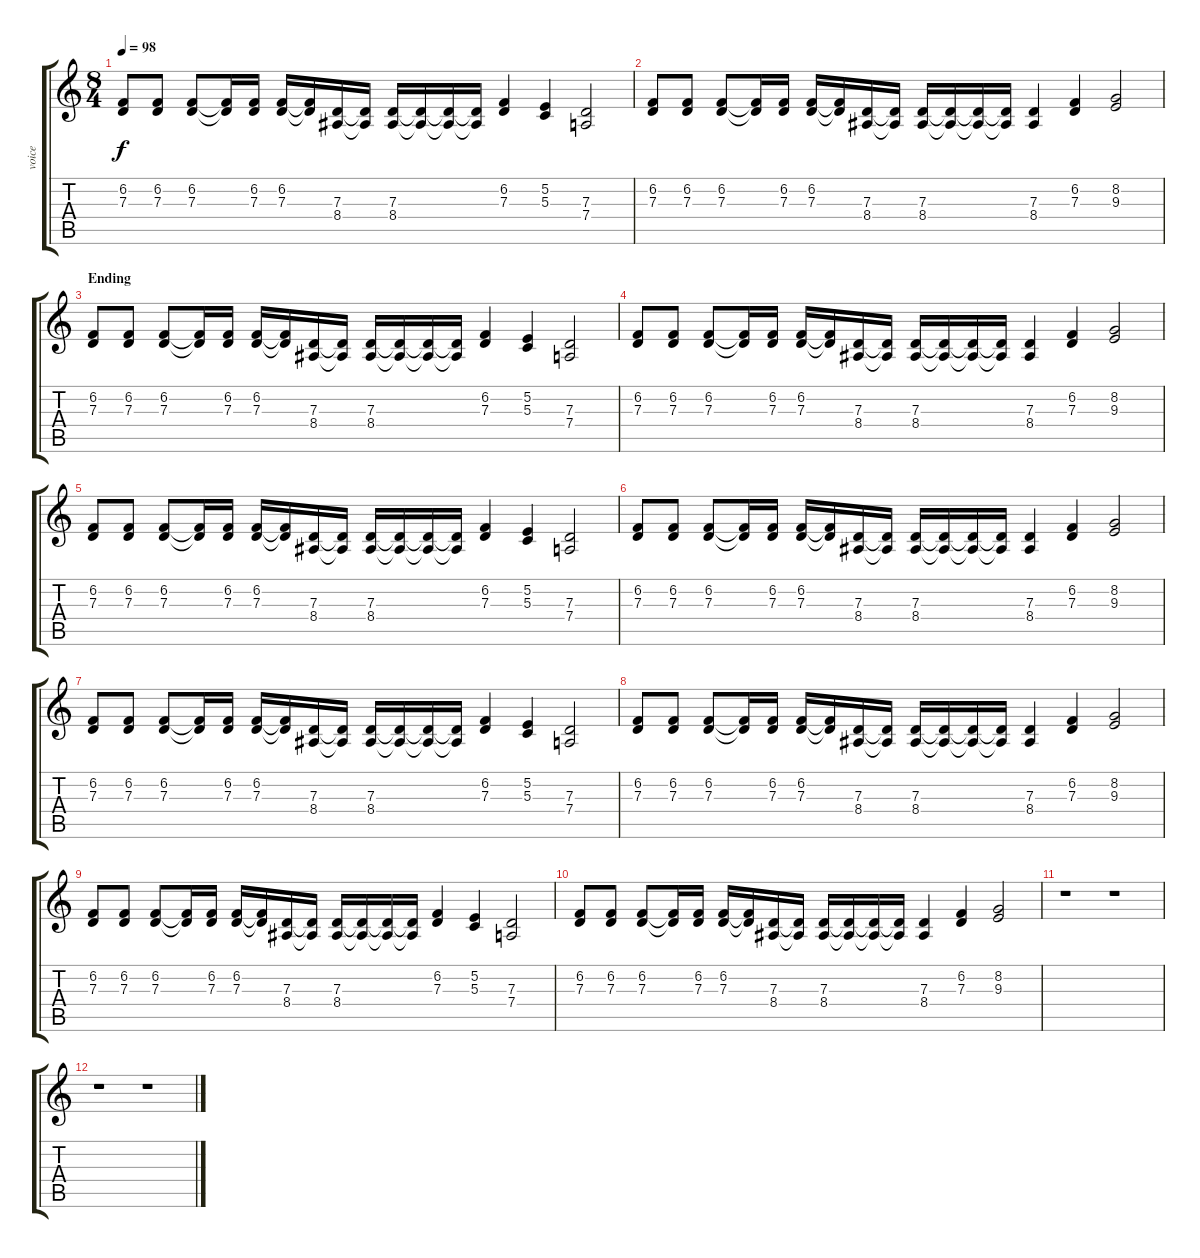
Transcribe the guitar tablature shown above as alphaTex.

\track ("voice" "voice") {instrument clarinet}
\staff {score tabs}
\tuning (E4 B3 G3 D3 A2 E2) {hide}
\ts (8 4)
\tempo 98
\clef g2
\ks c
(6.2 7.3).8{dy f} (6.2 7.3).8 (6.2 7.3).8 (6.2{t} 7.3{t}).16 (6.2 7.3).16 (6.2 7.3).16 (6.2{t} 7.3{t}).16 (7.3 8.4).16 (7.3{t} 8.4{t}).16 (7.3 8.4).16 (7.3{t} 8.4{t}).16 (7.3{t} 8.4{t}).16 (7.3{t} 8.4{t}).16 (6.2 7.3).4 (5.2 5.3).4 (7.3 7.4).2 |
(6.2 7.3).8 (6.2 7.3).8 (6.2 7.3).8 (6.2{t} 7.3{t}).16 (6.2 7.3).16 (6.2 7.3).16 (6.2{t} 7.3{t}).16 (7.3 8.4).16 (7.3{t} 8.4{t}).16 (7.3 8.4).16 (7.3{t} 8.4{t}).16 (7.3{t} 8.4{t}).16 (7.3{t} 8.4{t}).16 (7.3 8.4).4 (6.2 7.3).4 (8.2 9.3).2 |
\section ("" "Ending")
(6.2 7.3).8 (6.2 7.3).8 (6.2 7.3).8 (6.2{t} 7.3{t}).16 (6.2 7.3).16 (6.2 7.3).16 (6.2{t} 7.3{t}).16 (7.3 8.4).16 (7.3{t} 8.4{t}).16 (7.3 8.4).16 (7.3{t} 8.4{t}).16 (7.3{t} 8.4{t}).16 (7.3{t} 8.4{t}).16 (6.2 7.3).4 (5.2 5.3).4 (7.3 7.4).2 |
(6.2 7.3).8 (6.2 7.3).8 (6.2 7.3).8 (6.2{t} 7.3{t}).16 (6.2 7.3).16 (6.2 7.3).16 (6.2{t} 7.3{t}).16 (7.3 8.4).16 (7.3{t} 8.4{t}).16 (7.3 8.4).16 (7.3{t} 8.4{t}).16 (7.3{t} 8.4{t}).16 (7.3{t} 8.4{t}).16 (7.3 8.4).4 (6.2 7.3).4 (8.2 9.3).2 |
(6.2 7.3).8 (6.2 7.3).8 (6.2 7.3).8 (6.2{t} 7.3{t}).16 (6.2 7.3).16 (6.2 7.3).16 (6.2{t} 7.3{t}).16 (7.3 8.4).16 (7.3{t} 8.4{t}).16 (7.3 8.4).16 (7.3{t} 8.4{t}).16 (7.3{t} 8.4{t}).16 (7.3{t} 8.4{t}).16 (6.2 7.3).4 (5.2 5.3).4 (7.3 7.4).2 |
(6.2 7.3).8 (6.2 7.3).8 (6.2 7.3).8 (6.2{t} 7.3{t}).16 (6.2 7.3).16 (6.2 7.3).16 (6.2{t} 7.3{t}).16 (7.3 8.4).16 (7.3{t} 8.4{t}).16 (7.3 8.4).16 (7.3{t} 8.4{t}).16 (7.3{t} 8.4{t}).16 (7.3{t} 8.4{t}).16 (7.3 8.4).4 (6.2 7.3).4 (8.2 9.3).2 |
(6.2 7.3).8 (6.2 7.3).8 (6.2 7.3).8 (6.2{t} 7.3{t}).16 (6.2 7.3).16 (6.2 7.3).16 (6.2{t} 7.3{t}).16 (7.3 8.4).16 (7.3{t} 8.4{t}).16 (7.3 8.4).16 (7.3{t} 8.4{t}).16 (7.3{t} 8.4{t}).16 (7.3{t} 8.4{t}).16 (6.2 7.3).4 (5.2 5.3).4 (7.3 7.4).2 |
(6.2 7.3).8{volume 7} (6.2 7.3).8 (6.2 7.3).8 (6.2{t} 7.3{t}).16 (6.2 7.3).16 (6.2 7.3).16 (6.2{t} 7.3{t}).16 (7.3 8.4).16 (7.3{t} 8.4{t}).16 (7.3 8.4).16 (7.3{t} 8.4{t}).16 (7.3{t} 8.4{t}).16 (7.3{t} 8.4{t}).16 (7.3 8.4).4 (6.2 7.3).4 (8.2 9.3).2 |
(6.2 7.3).8{volume 2} (6.2 7.3).8 (6.2 7.3).8 (6.2{t} 7.3{t}).16 (6.2 7.3).16 (6.2 7.3).16 (6.2{t} 7.3{t}).16 (7.3 8.4).16 (7.3{t} 8.4{t}).16 (7.3 8.4).16 (7.3{t} 8.4{t}).16 (7.3{t} 8.4{t}).16 (7.3{t} 8.4{t}).16 (6.2 7.3).4 (5.2 5.3).4 (7.3 7.4).2 |
(6.2 7.3).8{volume 0} (6.2 7.3).8 (6.2 7.3).8 (6.2{t} 7.3{t}).16 (6.2 7.3).16 (6.2 7.3).16 (6.2{t} 7.3{t}).16 (7.3 8.4).16 (7.3{t} 8.4{t}).16 (7.3 8.4).16 (7.3{t} 8.4{t}).16 (7.3{t} 8.4{t}).16 (7.3{t} 8.4{t}).16 (7.3 8.4).4 (6.2 7.3).4 (8.2 9.3).2 |
r.1 r.1 |
r.1 r.1
